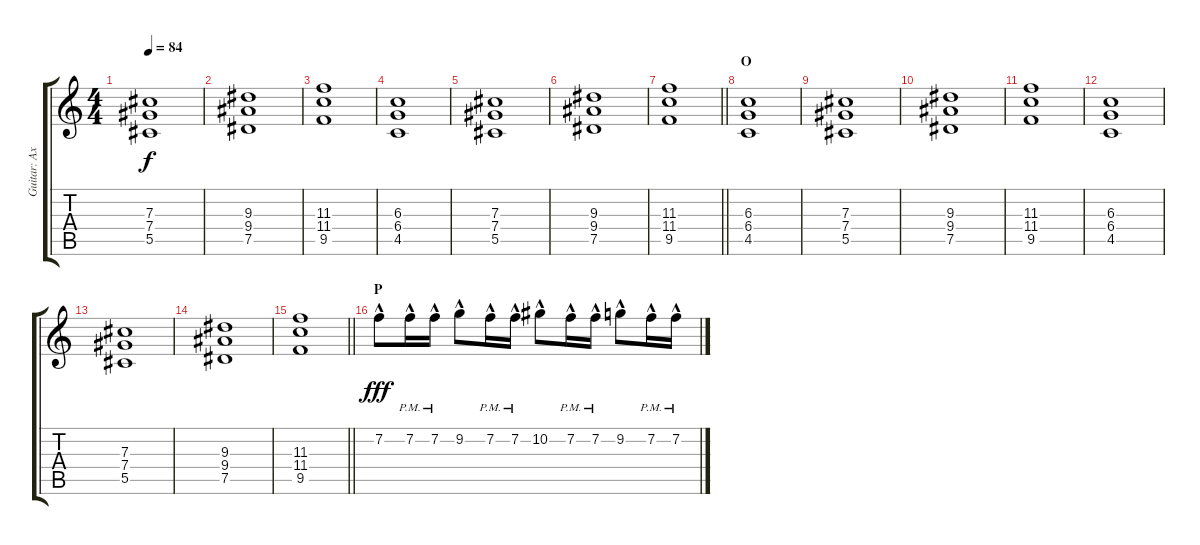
\track ("Guitar: Axel" "Guitar: Ax") {instrument overdrivenguitar}
\staff {score tabs}
\tuning (Eb4 Bb3 Gb3 Db3 Ab2 Eb2) {hide}
\ts (4 4)
\tempo 84
\clef g2
\ks c
(7.3 7.4 5.5).1{dy f} |
(9.3 9.4 7.5).1 |
(11.3 11.4 9.5).1 |
(6.3 6.4 4.5).1 |
(7.3 7.4 5.5).1 |
(9.3 9.4 7.5).1 |
\barLineRight lightlight
(11.3 11.4 9.5).1 |
\section ("" "O")
(6.3 6.4 4.5).1 |
(7.3 7.4 5.5).1 |
(9.3 9.4 7.5).1 |
(11.3 11.4 9.5).1 |
(6.3 6.4 4.5).1 |
(7.3 7.4 5.5).1 |
(9.3 9.4 7.5).1 |
\barLineRight lightlight
(11.3 11.4 9.5).1 |
\section ("" "P")
7.2{hac}.8{dy fff} 7.2{hac pm}.16 7.2{hac pm}.16 9.2{hac}.8 7.2{hac pm}.16 7.2{hac pm}.16 10.2{hac}.8 7.2{hac pm}.16 7.2{hac pm}.16 9.2{hac}.8 7.2{hac pm}.16 7.2{hac pm}.16
